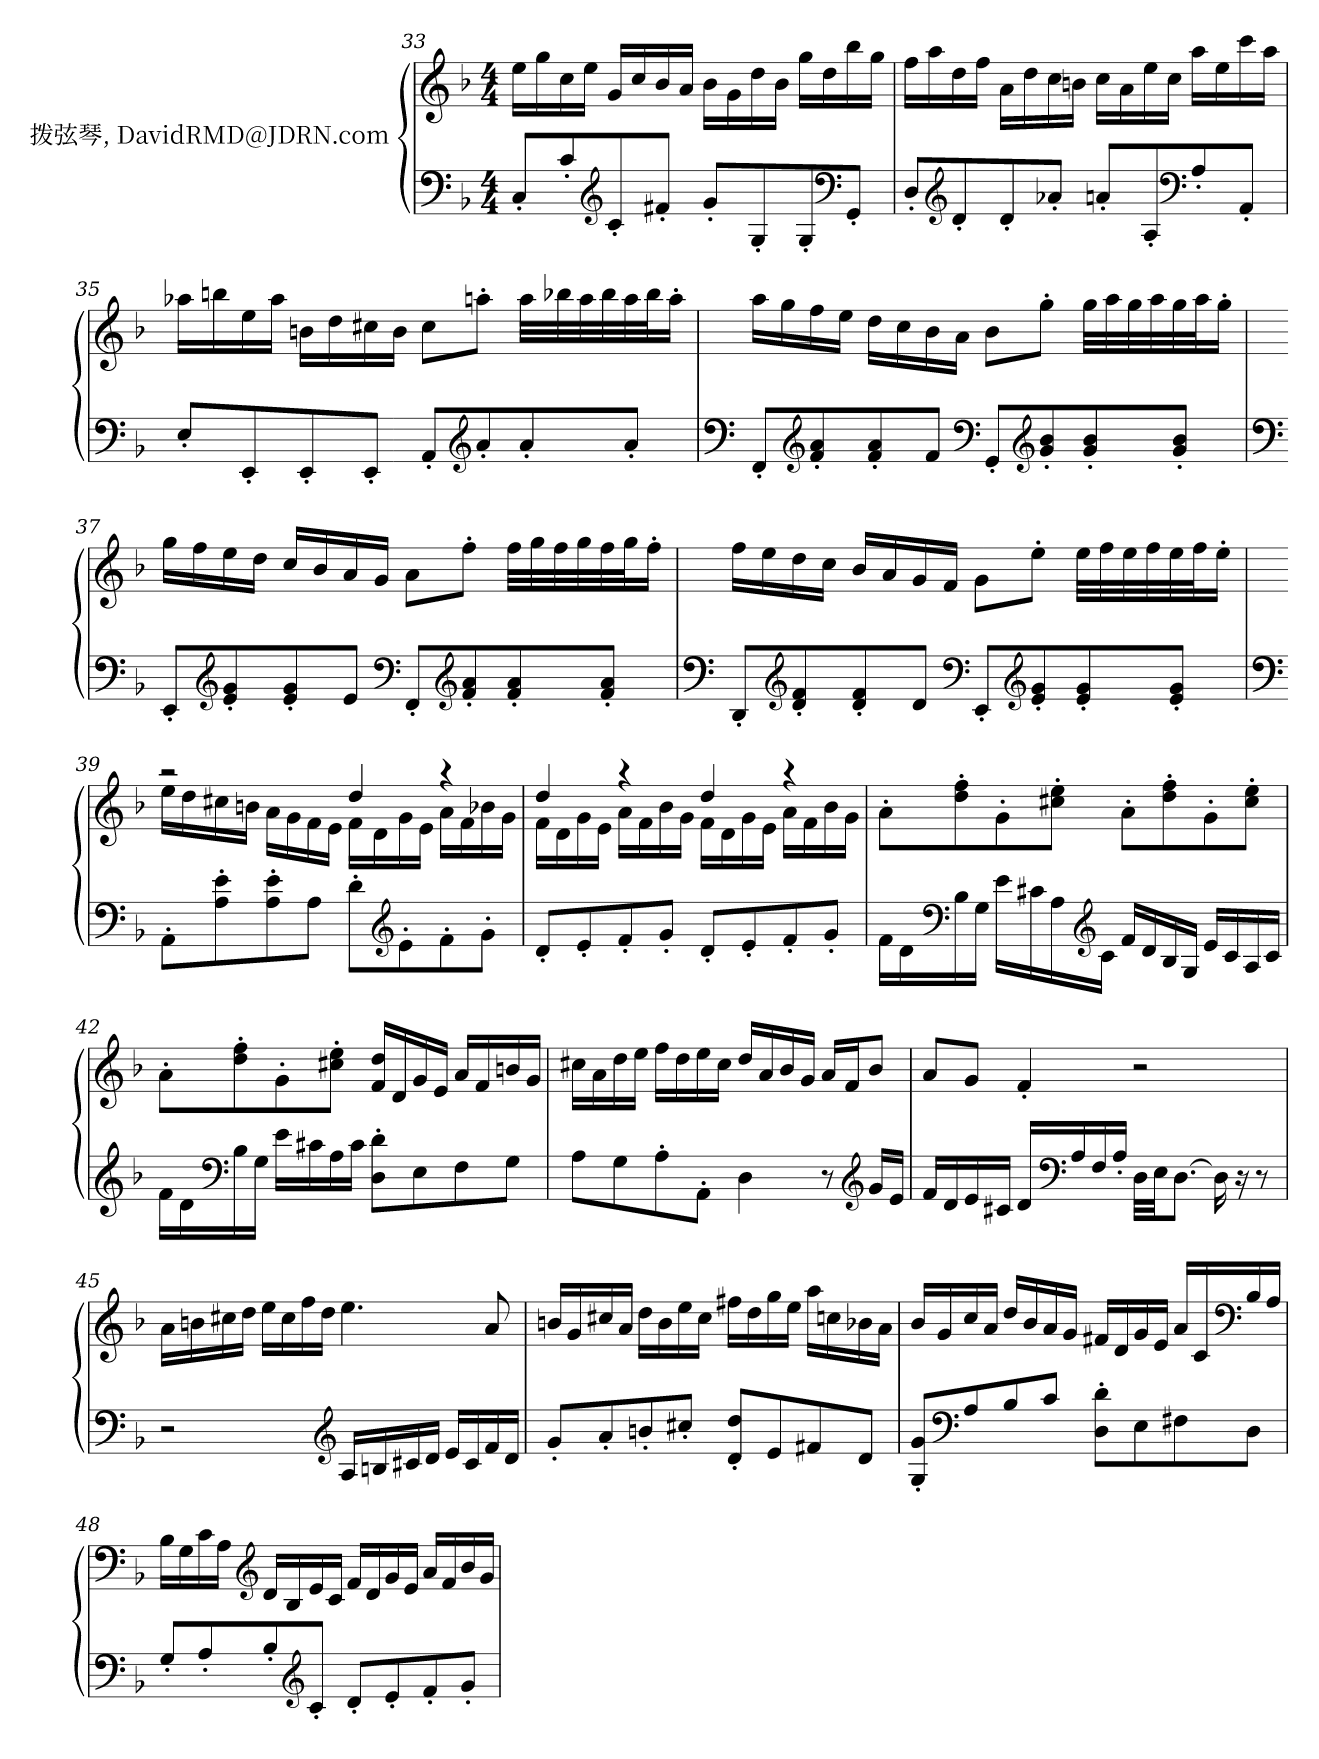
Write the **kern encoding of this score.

**kern	**kern
*part1	*part1
*staff2	*staff1
*I"拨弦琴, DavidRMD@JDRN.com	*
!!LO:LB:g=z
*clefF4	*clefG2
*k[b-]	*k[b-]
*F:	*F:
*M4/4	*M4/4
=33	=33
8C'/L	16ee\LL
.	16gg\
8c'/	16cc\
.	16ee\JJ
*clefG2	*
8c'/	16g/LL
.	16cc/
8f#X'/J	16b-/
.	16a/JJ
8g'/L	16b-\LL
.	16g\
8G'/	16dd\
.	16b-\JJ
8G'/	16gg\LL
.	16dd\
*clefF4	*
8GG'/J	16bb-\
.	16gg\JJ
=34	=34
8D'/L	16ff\LL
.	16aa\
*clefG2	*
8d'/	16dd\
.	16ff\JJ
8d'/	16a\LL
.	16dd\
8a-X'/J	16cc\
.	16bn\JJ
8an'/L	16cc\LL
.	16a\
8A'/	16ee\
.	16cc\JJ
*clefF4	*
8A'/	16aa\LL
.	16ee\
8AA'/J	16ccc\
.	16aa\JJ
!!LO:LB:g=z
=35	=35
8E'/L	16aa-X\LL
.	16bbn\
8EE'/	16ee\
.	16aa-\JJ
8EE'/	16bn\LL
.	16dd\
8EE'/J	16cc#X\
.	16b\JJ
8AA'/L	8cc#\L
*clefG2	*
8a'/	8aan'\J
8a'/	32aa\LLL
.	32bb-X\
.	32aa\
.	32bb-\
8a'/J	32aa\
.	32bb-\J
.	16aa'\JJ
=36	=36
*clefF4	*
8FF'/L	16aa\LL
.	16gg\
*clefG2	*
8f/' 8a/'	16ff\
.	16ee\JJ
8f/' 8a/'	16dd\LL
.	16cc\
8f/J	16b-\
.	16a\JJ
*clefF4	*
8GG'/L	8b-\L
*clefG2	*
8g/' 8b-/'	8gg'\J
8g/' 8b-/'	32gg\LLL
.	32aa\
.	32gg\
.	32aa\
8g/' 8b-/'J	32gg\
.	32aa\J
.	16gg'\JJ
!!LO:LB:g=z
=37	=37
*clefF4	*
8EE'/L	16gg\LL
.	16ff\
*clefG2	*
8e/' 8g/'	16ee\
.	16dd\JJ
8e/' 8g/'	16cc/LL
.	16b-/
8e/J	16a/
.	16g/JJ
*clefF4	*
8FF'/L	8a\L
*clefG2	*
8f/' 8a/'	8ff'\J
8f/' 8a/'	32ff\LLL
.	32gg\
.	32ff\
.	32gg\
8f/' 8a/'J	32ff\
.	32gg\J
.	16ff'\JJ
=38	=38
*clefF4	*
8DD'/L	16ff\LL
.	16ee\
*clefG2	*
8d/' 8f/'	16dd\
.	16cc\JJ
8d/' 8f/'	16b-/LL
.	16a/
8d/J	16g/
.	16f/JJ
*clefF4	*
8EE'/L	8g\L
*clefG2	*
8e/' 8g/'	8ee'\J
8e/' 8g/'	32ee\LLL
.	32ff\
.	32ee\
.	32ff\
8e/' 8g/'J	32ee\
.	32ff\J
.	16ee'\JJ
!!LO:PB:g=z
=39	=39
*clefF4	*
*	*^
8AA'\L	2raa	16ee\LL
.	.	16dd\
8A\' 8e\'	.	16cc#X\
.	.	16bn\JJ
8A\' 8e\'	.	16a\LL
.	.	16g\
8A\J	.	16f\
.	.	16e\JJ
8d'\L	4dd/	16f\LL
.	.	16d\
*clefG2	*	*
8e'\	.	16g\
.	.	16e\JJ
8f'\	4raa	16a\LL
.	.	16f\
8g'\J	.	16b-X\
.	.	16g\JJ
=40	=40	=40
8d'/L	4dd/	16f\LL
.	.	16d\
8e'/	.	16g\
.	.	16e\JJ
8f'/	4raa	16a\LL
.	.	16f\
8g'/J	.	16b-\
.	.	16g\JJ
8d'/L	4dd/	16f\LL
.	.	16d\
8e'/	.	16g\
.	.	16e\JJ
8f'/	4raa	16a\LL
.	.	16f\
8g'/J	.	16b-\
.	.	16g\JJ
*	*v	*v
!!LO:LB:g=z
=41	=41
16f\LL	8a'\L
16d\	.
*clefF4	*
16B-\	8dd\' 8ff\'
16G\JJ	.
16e\LL	8g'\
16c#X\	.
16A\	8cc#X\' 8ee\'J
*clefG2	*
16c#\JJ	.
16f/LL	8a'\L
16d/	.
16B-/	8dd\' 8ff\'
16G/JJ	.
16e/LL	8g'\
16c#/	.
16A/	8cc#\' 8ee\'J
16c#/JJ	.
=42	=42
16f\LL	8a'\L
16d\	.
*clefF4	*
16B-\	8dd\' 8ff\'
16G\JJ	.
16e\LL	8g'\
16c#X\	.
16A\	8cc#X\' 8ee\'J
16c#\JJ	.
8D\' 8d\'L	16f/ 16dd/LL
.	16d/
8E\	16g/
.	16e/JJ
8F\	16a/LL
.	16f/
8G\J	16bn/
.	16g/JJ
!!LO:LB:g=z
=43	=43
8A\L	16cc#X\LL
.	16a\
8G\	16dd\
.	16ee\JJ
8A'\	16ff\LL
.	16dd\
8AA'\J	16ee\
.	16cc#\JJ
4D\	16dd/LL
.	16a/
.	16b-/
.	16g/JJ
8r	16a/LL
.	16f/J
*clefG2	*
16g/LL	8b-/J
16e/JJ	.
=44	=44
16f/LL	8a/L
16d/	.
16e/	8g/J
16c#X/JJ	.
16d/LL	4f'/
*clefF4	*
16A/	.
16F/	.
16A'/JJ	.
32D\LLL	2r
32E\JJ	.
[8.D\J	.
16D\]	.
16r	.
8r	.
!!LO:LB:g=z
=45	=45
2r	16a\LL
.	16bn\
.	16cc#X\
.	16dd\JJ
.	16ee\LL
.	16cc#\
.	16ff\
.	16dd\JJ
*clefG2	*
16A/LL	4.ee\
16Bn/	.
16c#X/	.
16d/JJ	.
16e/LL	.
16c#/	.
16f/	8a/
16d/JJ	.
=46	=46
8g'/L	16bn/LL
.	16g/
8a'/	16cc#X/
.	16a/JJ
8bn'/	16dd\LL
.	16b\
8cc#X'/J	16ee\
.	16cc#\JJ
8d/' 8dd/'L	16ff#X\LL
.	16dd\
8e/	16gg\
.	16ee\JJ
8f#X/	16aa\LL
.	16ccn\
8d/J	16b-X\
.	16a\JJ
!!LO:LB:g=z
=47	=47
8G/' 8g/'L	16b-/LL
.	16g/
*clefF4	*
8A/	16cc/
.	16a/JJ
8B-/	16dd/LL
.	16b-/
8c/J	16a/
.	16g/JJ
8D\' 8d\'L	16f#X/LL
.	16d/
8E\	16g/
.	16e/JJ
8F#X\	16a/LL
.	16c/
*	*clefF4
8D\J	16B-/
.	16A/JJ
=48	=48
8G'/L	16B-\LL
.	16G\
8A'/	16c\
.	16A\JJ
*	*clefG2
8B-'/	16d/LL
.	16B-/
*clefG2	*
8c'/J	16e/
.	16c/JJ
8d'/L	16f/LL
.	16d/
8e'/	16g/
.	16e/JJ
8f'/	16a/LL
.	16f/
8g'/J	16b-/
.	16g/JJ
=	=
*-	*-
